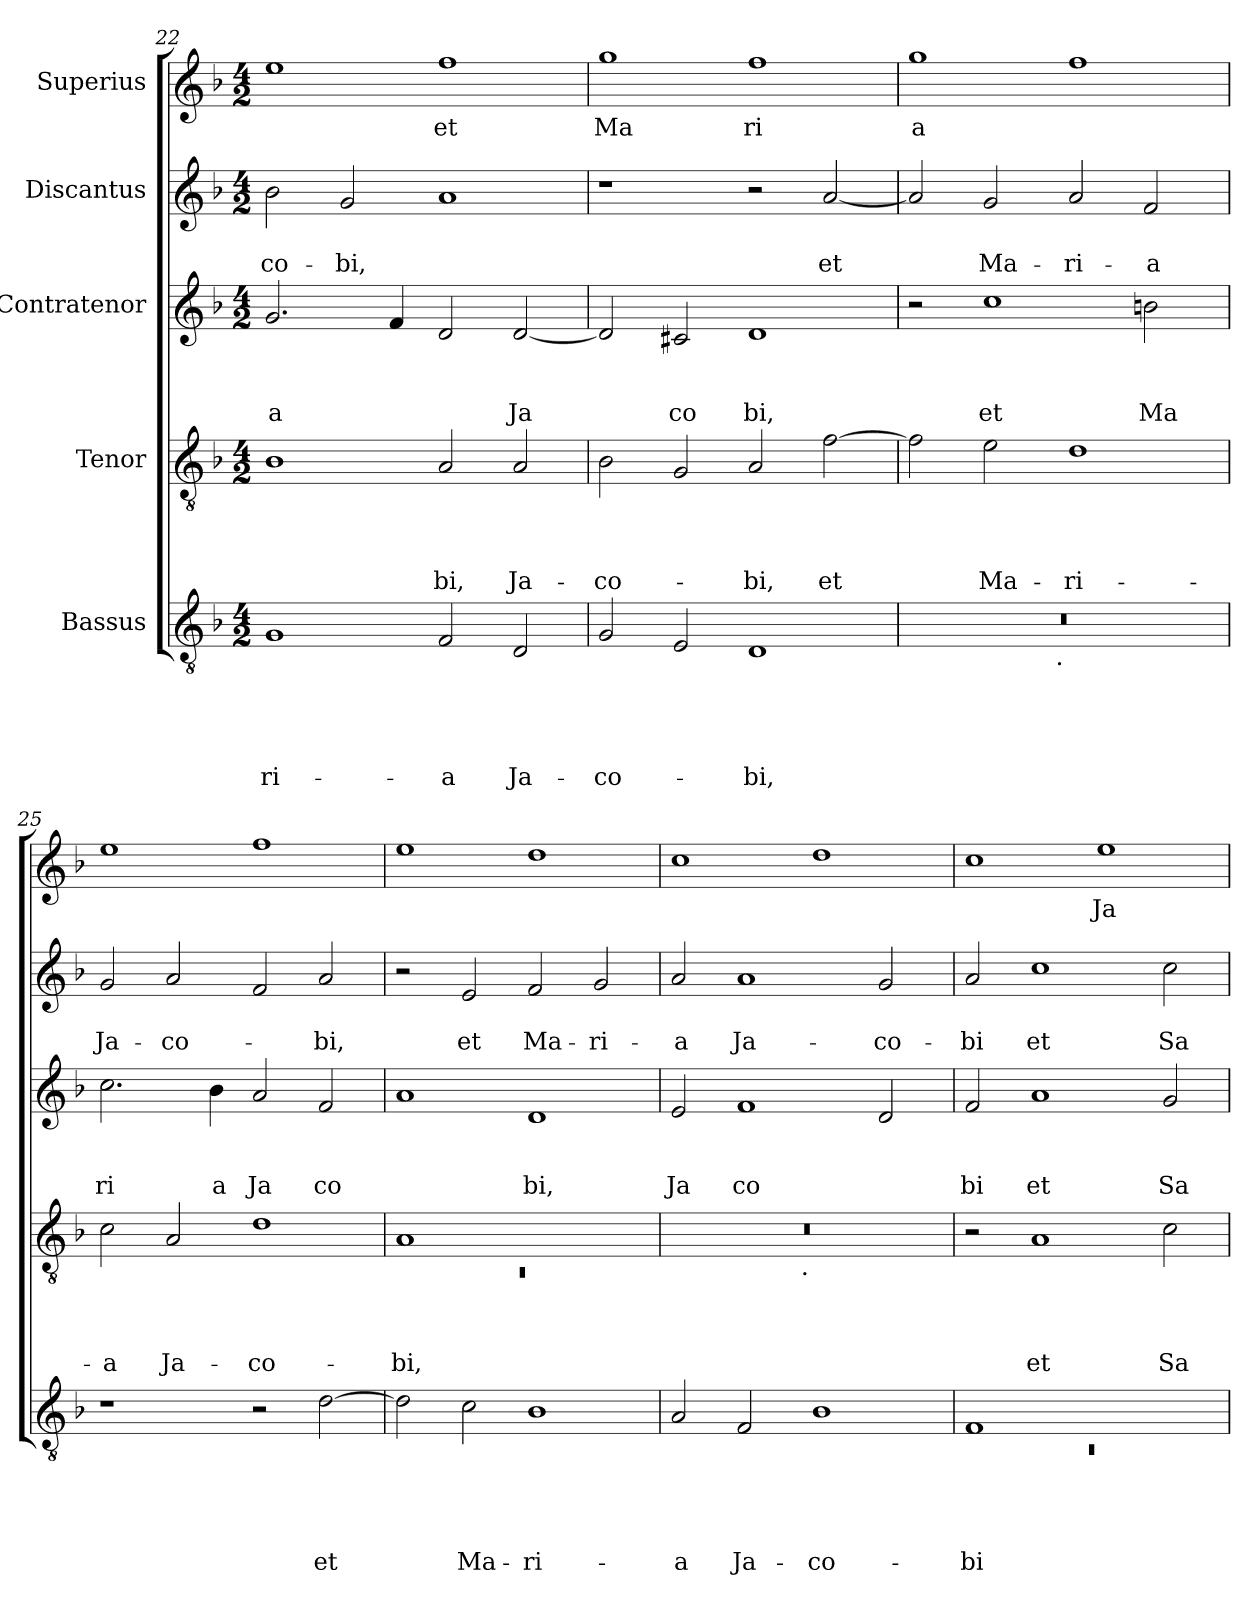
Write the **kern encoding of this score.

**kern	**text	**text	**text	**text	**text	**kern	**text	**text	**text	**text	**kern	**text	**text	**text	**kern	**text	**text	**kern	**text
*part5	*part5	*part5	*part5	*part5	*part5	*part4	*part4	*part4	*part4	*part4	*part3	*part3	*part3	*part3	*part2	*part2	*part2	*part1	*part1
*staff5	*staff5	*staff5	*staff5	*staff5	*staff5	*staff4	*staff4	*staff4	*staff4	*staff4	*staff3	*staff3	*staff3	*staff3	*staff2	*staff2	*staff2	*staff1	*staff1
*I"Bassus	*	*	*	*	*	*I"Tenor	*	*	*	*	*I"Contratenor	*	*	*	*I"Discantus	*	*	*I"Superius	*
*clefGv2	*	*	*	*	*	*clefGv2	*	*	*	*	*clefG2	*	*	*	*clefG2	*	*	*clefG2	*
*k[b-]	*	*	*	*	*	*k[b-]	*	*	*	*	*k[b-]	*	*	*	*k[b-]	*	*	*k[b-]	*
*F:	*	*	*	*	*	*F:	*	*	*	*	*F:	*	*	*	*F:	*	*	*F:	*
*M4/2	*	*	*	*	*	*M4/2	*	*	*	*	*M4/2	*	*	*	*M4/2	*	*	*M4/2	*
=22	=22	=22	=22	=22	=22	=22	=22	=22	=22	=22	=22	=22	=22	=22	=22	=22	=22	=22	=22
!	!	!	!	!	!LO:LY:b	!	!	!	!	!	!	!	!	!LO:LY:b	!	!	!LO:LY:b	!	!
1G	.	.	.	.	-ri-	1B-	.	.	.	.	2.g/	.	.	a	2b-\	.	-co-	1ee	.
!	!	!	!	!	!	!	!	!	!	!	!	!	!	!	!	!	!LO:LY:b	!	!
.	.	.	.	.	.	.	.	.	.	.	.	.	.	.	2g/	.	-bi,	.	.
.	.	.	.	.	.	.	.	.	.	.	4f/	.	.	.	.	.	.	.	.
!	!	!	!	!	!LO:LY:b	!	!	!	!	!LO:LY:b	!	!	!	!	!	!	!	!	!LO:LY:b
2F/	.	.	.	.	-a	2A/	.	.	.	-bi,	2d/	.	.	.	1a	.	.	1ff	et
!	!	!	!	!	!LO:LY:b	!	!	!	!	!LO:LY:b	!	!	!	!LO:LY:b	!	!	!	!	!
2D/	.	.	.	.	Ja-	2A/	.	.	.	Ja-	[<2d/	.	.	Ja	.	.	.	.	.
=23	=23	=23	=23	=23	=23	=23	=23	=23	=23	=23	=23	=23	=23	=23	=23	=23	=23	=23	=23
!	!	!	!	!	!LO:LY:b	!	!	!	!	!LO:LY:b	!	!	!	!	!	!	!	!	!LO:LY:b
2G/	.	.	.	.	-co-	2B-\	.	.	.	-co-	2d/]	.	.	.	1r	.	.	1gg	Ma
!	!	!	!	!	!	!	!	!	!	!	!	!	!	!LO:LY:b	!	!	!	!	!
2E/	.	.	.	.	.	2G/	.	.	.	.	2c#X/	.	.	co	.	.	.	.	.
!	!	!	!	!	!LO:LY:b	!	!	!	!	!LO:LY:b	!	!	!	!LO:LY:b	!	!	!	!	!LO:LY:b
1D	.	.	.	.	-bi,	2A/	.	.	.	-bi,	1d	.	.	bi,	2r	.	.	1ff	ri
!	!	!	!	!	!	!	!	!	!	!LO:LY:b	!	!	!	!	!	!	!LO:LY:b	!	!
.	.	.	.	.	.	[>2f\	.	.	.	et	.	.	.	.	[<2a/	.	et	.	.
=24	=24	=24	=24	=24	=24	=24	=24	=24	=24	=24	=24	=24	=24	=24	=24	=24	=24	=24	=24
!	!	!	!	!	!	!	!	!	!	!	!	!	!	!	!	!	!	!	!LO:LY:b:rj
*^	*	*	*	*	*	*	*	*	*	*	*	*	*	*	*	*	*	*	*
0r	2ryy	.	.	.	.	.	2f\]	.	.	.	.	2r	.	.	.	2a/]	.	.	1gg	a
!	!	!	!	!	!	!	!	!	!	!	!LO:LY:b	!	!	!	!LO:LY:b	!	!	!LO:LY:b	!	!
.	4...ryy	.	.	.	.	.	2e\	.	.	.	Ma-	1cc	.	.	et	2g/	.	Ma-	.	.
!	!LO:TX:b:t=.	!	!	!	!	!	!	!	!	!	!	!	!	!	!	!	!	!	!	!
.	1ryy	.	.	.	.	.	.	.	.	.	.	.	.	.	.	.	.	.	.	.
!	!	!	!	!	!	!	!	!	!	!	!LO:LY:b	!	!	!	!	!	!	!LO:LY:b	!	!
.	.	.	.	.	.	.	1d	.	.	.	-ri-	.	.	.	.	2a/	.	-ri-	1ff	.
!	!	!	!	!	!	!	!	!	!	!	!	!	!	!	!LO:LY:b	!	!	!LO:LY:b	!	!
.	.	.	.	.	.	.	.	.	.	.	.	2bn\	.	.	Ma	2f/	.	-a	.	.
.	32ryy	.	.	.	.	.	.	.	.	.	.	.	.	.	.	.	.	.	.	.
=25	=25	=25	=25	=25	=25	=25	=25	=25	=25	=25	=25	=25	=25	=25	=25	=25	=25	=25	=25	=25
!	!	!	!	!	!	!	!	!	!	!	!LO:LY:b	!	!	!	!LO:LY:b	!	!	!LO:LY:b	!	!
*v	*v	*	*	*	*	*	*	*	*	*	*	*	*	*	*	*	*	*	*	*
1r	.	.	.	.	.	2c\	.	.	.	-a	2.cc\	.	.	ri	2g/	.	Ja-	1ee	.
!	!	!	!	!	!	!	!	!	!	!LO:LY:b	!	!	!	!	!	!	!LO:LY:b	!	!
.	.	.	.	.	.	2A/	.	.	.	Ja-	.	.	.	.	2a/	.	-co-	.	.
!	!	!	!	!	!	!	!	!	!	!	!	!	!	!LO:LY:b	!	!	!	!	!
.	.	.	.	.	.	.	.	.	.	.	4b-\	.	.	a	.	.	.	.	.
!	!	!	!	!	!	!	!	!	!	!LO:LY:b	!	!	!	!LO:LY:b	!	!	!	!	!
2r	.	.	.	.	.	1d	.	.	.	-co-	2a/	.	.	Ja	2f/	.	.	1ff	.
!	!	!	!	!	!LO:LY:b	!	!	!	!	!	!	!	!	!LO:LY:b	!	!	!LO:LY:b	!	!
[>2d\	.	.	.	.	et	.	.	.	.	.	2f/	.	.	co	2a/	.	-bi,	.	.
=26	=26	=26	=26	=26	=26	=26	=26	=26	=26	=26	=26	=26	=26	=26	=26	=26	=26	=26	=26
*	*	*	*	*	*	*^	*	*	*	*	*	*	*	*	*	*	*	*	*
!	!	!	!	!	!	!	!LO:N:vis=1	!	!	!	!LO:LY:b	!	!	!	!	!	!	!	!	!
2d\]	.	.	.	.	.	1A	0rC	.	.	.	-bi,	1a	.	.	.	2r	.	.	1ee	.
!	!	!	!	!	!LO:LY:b	!	!	!	!	!	!	!	!	!	!	!	!	!LO:LY:b	!	!
2c\	.	.	.	.	Ma-	.	.	.	.	.	.	.	.	.	.	2e/	.	et	.	.
!	!	!	!	!	!LO:LY:b	!	!	!	!	!	!	!	!	!	!LO:LY:b	!	!	!LO:LY:b	!	!
1B-	.	.	.	.	-ri-	1ryy	.	.	.	.	.	1d	.	.	bi,	2f/	.	Ma-	1dd	.
!	!	!	!	!	!	!	!	!	!	!	!	!	!	!	!	!	!	!LO:LY:b	!	!
.	.	.	.	.	.	.	.	.	.	.	.	.	.	.	.	2g/	.	-ri-	.	.
=27	=27	=27	=27	=27	=27	=27	=27	=27	=27	=27	=27	=27	=27	=27	=27	=27	=27	=27	=27	=27
!	!	!	!	!	!LO:LY:b	!	!	!	!	!	!	!	!	!	!LO:LY:b	!	!	!LO:LY:b	!	!
2A/	.	.	.	.	-a	0r	2ryy	.	.	.	.	2e/	.	.	Ja	2a/	.	-a	1cc	.
!	!	!	!	!	!LO:LY:b	!	!	!	!	!	!	!	!	!	!LO:LY:b	!	!	!LO:LY:b	!	!
2F/	.	.	.	.	Ja-	.	4...ryy	.	.	.	.	1f	.	.	co	1a	.	Ja-	.	.
!	!	!	!	!	!	!	!LO:TX:b:t=.	!	!	!	!	!	!	!	!	!	!	!	!	!
.	.	.	.	.	.	.	1ryy	.	.	.	.	.	.	.	.	.	.	.	.	.
!	!	!	!	!	!LO:LY:b	!	!	!	!	!	!	!	!	!	!	!	!	!	!	!
1B-	.	.	.	.	-co-	.	.	.	.	.	.	.	.	.	.	.	.	.	1dd	.
!	!	!	!	!	!	!	!	!	!	!	!	!	!	!	!	!	!	!LO:LY:b	!	!
.	.	.	.	.	.	.	.	.	.	.	.	2d/	.	.	.	2g/	.	-co-	.	.
.	.	.	.	.	.	.	32ryy	.	.	.	.	.	.	.	.	.	.	.	.	.
=28	=28	=28	=28	=28	=28	=28	=28	=28	=28	=28	=28	=28	=28	=28	=28	=28	=28	=28	=28	=28
*^	*	*	*	*	*	*	*	*	*	*	*	*	*	*	*	*	*	*	*	*
!	!LO:N:vis=1	!	!	!	!	!LO:LY:b	!	!	!	!	!	!	!	!	!	!LO:LY:b	!	!	!LO:LY:b	!	!
*	*	*	*	*	*	*	*v	*v	*	*	*	*	*	*	*	*	*	*	*	*	*
1F	0rC	.	.	.	.	-bi	2r	.	.	.	.	2f/	.	.	bi	2a/	.	-bi	1cc	.
!	!	!	!	!	!	!	!	!	!	!	!LO:LY:b	!	!	!	!LO:LY:b	!	!	!LO:LY:b	!	!
.	.	.	.	.	.	.	1A	.	.	.	et	1a	.	.	et	1cc	.	et	.	.
!	!	!	!	!	!	!	!	!	!	!	!	!	!	!	!	!	!	!	!	!LO:LY:b
1ryy	.	.	.	.	.	.	.	.	.	.	.	.	.	.	.	.	.	.	1ee	Ja
!	!	!	!	!	!	!	!	!	!	!	!LO:LY:b	!	!	!	!LO:LY:b	!	!	!LO:LY:b	!	!
.	.	.	.	.	.	.	2c\	.	.	.	Sa-	2g/	.	.	Sa	2cc\	.	Sa-	.	.
*v	*v	*	*	*	*	*	*	*	*	*	*	*	*	*	*	*	*	*	*	*
=	=	=	=	=	=	=	=	=	=	=	=	=	=	=	=	=	=	=	=
*-	*-	*-	*-	*-	*-	*-	*-	*-	*-	*-	*-	*-	*-	*-	*-	*-	*-	*-	*-
